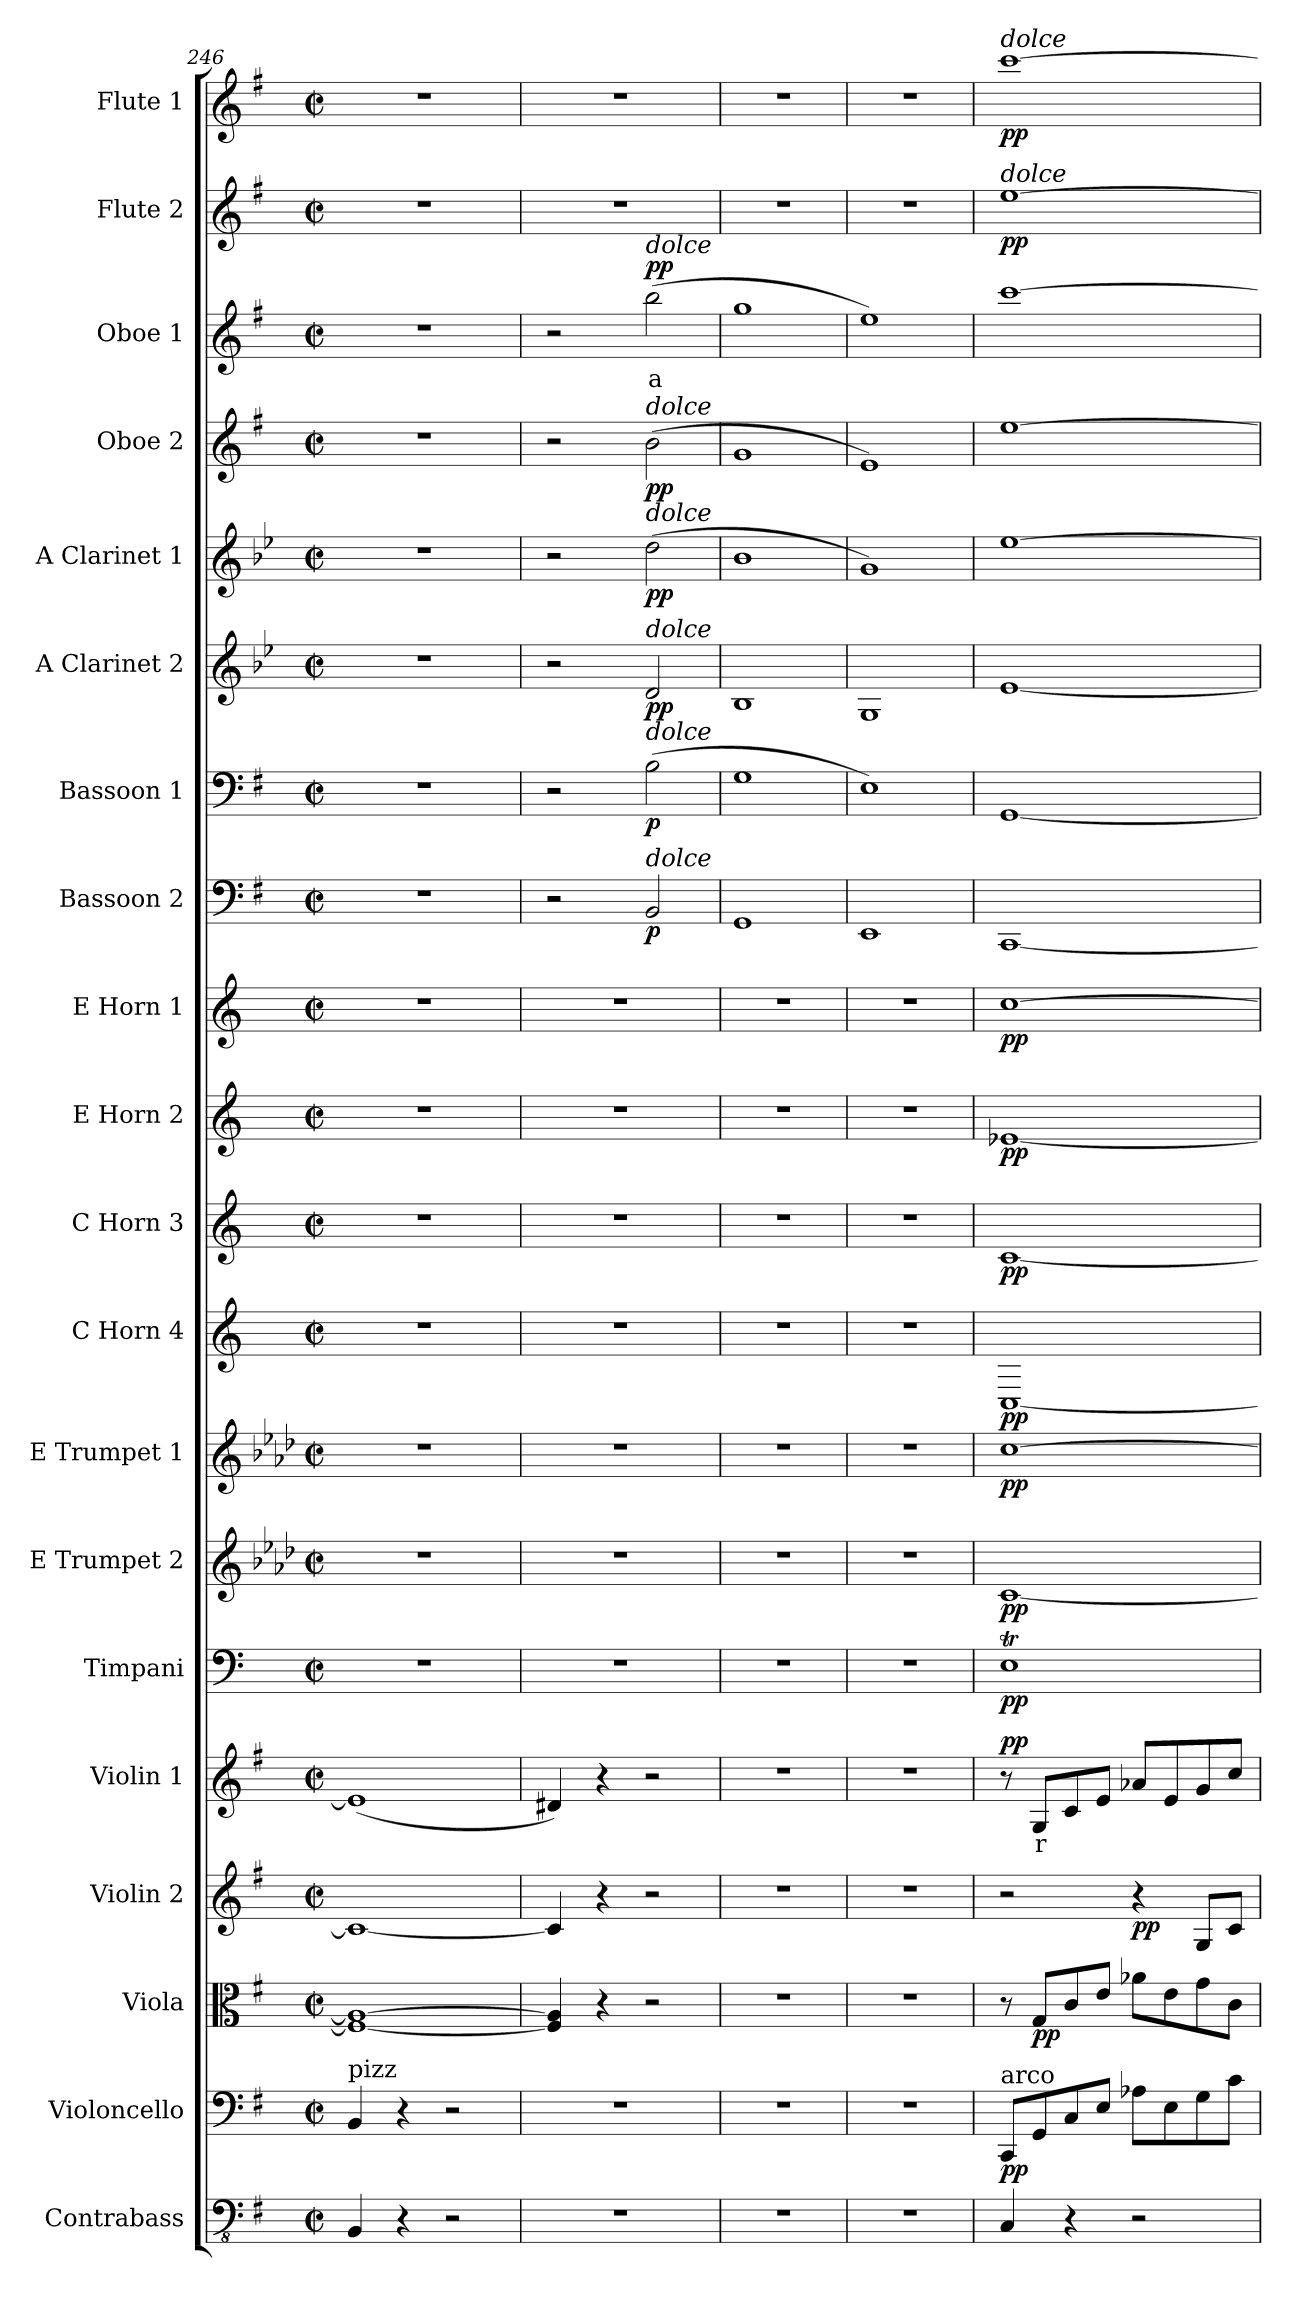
**kern	**kern	**dynam	**kern	**dynam	**kern	**dynam	**kern	**text	**dynam	**kern	**dynam	**kern	**dynam	**kern	**dynam	**kern	**dynam	**kern	**dynam	**kern	**dynam	**kern	**dynam	**kern	**dynam	**kern	**dynam	**kern	**dynam	**kern	**dynam	**kern	**dynam	**kern	**text	**dynam	**kern	**dynam	**kern	**dynam
*part20	*part19	*part19	*part18	*part18	*part17	*part17	*part16	*part16	*part16	*part15	*part15	*part14	*part14	*part13	*part13	*part12	*part12	*part11	*part11	*part10	*part10	*part9	*part9	*part8	*part8	*part7	*part7	*part6	*part6	*part5	*part5	*part4	*part4	*part3	*part3	*part3	*part2	*part2	*part1	*part1
*staff20	*staff19	*staff19	*staff18	*staff18	*staff17	*staff17	*staff16	*staff16	*staff16	*staff15	*staff15	*staff14	*staff14	*staff13	*staff13	*staff12	*staff12	*staff11	*staff11	*staff10	*staff10	*staff9	*staff9	*staff8	*staff8	*staff7	*staff7	*staff6	*staff6	*staff5	*staff5	*staff4	*staff4	*staff3	*staff3	*staff3	*staff2	*staff2	*staff1	*staff1
*I"Contrabass	*I"Violoncello	*	*I"Viola	*	*I"Violin 2	*	*I"Violin 1	*	*	*I"Timpani	*	*I"E Trumpet 2	*	*I"E Trumpet 1	*	*I"C Horn 4	*	*I"C Horn 3	*	*I"E Horn 2	*	*I"E Horn 1	*	*I"Bassoon 2	*	*I"Bassoon 1	*	*I"A Clarinet 2	*	*I"A Clarinet 1	*	*I"Oboe 2	*	*I"Oboe 1	*	*	*I"Flute 2	*	*I"Flute 1	*
*I'Cb	*I'Vc	*	*I'Vla	*	*I'Vln 2	*	*I'Vln 1	*	*	*I'Timp	*	*I'Tpt 2	*	*I'Tpt 1	*	*I'Hn 4	*	*I'Hn 3	*	*I'Hn 2	*	*I'Hn 1	*	*I'Bsn 2	*	*I'Bsn 1	*	*I'Cl 2	*	*I'Cl 1	*	*I'Ob 2	*	*I'Ob 1	*	*	*I'Fl 2	*	*I'Fl 1	*
*clefFv4	*clefF4	*	*clefC3	*	*clefG2	*	*clefG2	*	*	*clefF4	*	*clefG2	*	*clefG2	*	*clefG2	*	*clefG2	*	*clefG2	*	*clefG2	*	*clefF4	*	*clefF4	*	*clefG2	*	*clefG2	*	*clefG2	*	*clefG2	*	*	*clefG2	*	*clefG2	*
*	*	*	*	*	*	*	*	*	*	*	*	*ITrd-2c-4	*	*ITrd-2c-4	*	*ITrd7c12	*	*ITrd7c12	*	*ITrd5c8	*	*ITrd5c8	*	*	*	*	*	*ITrd2c3	*	*ITrd2c3	*	*	*	*	*	*	*	*	*	*
*k[f#]	*k[f#]	*	*k[f#]	*	*k[f#]	*	*k[f#]	*	*	*k[]	*	*k[]	*	*k[]	*	*k[]	*	*k[]	*	*k[f#c#g#d#]	*	*k[f#c#g#d#]	*	*k[f#]	*	*k[f#]	*	*k[f#]	*	*k[f#]	*	*k[f#]	*	*k[f#]	*	*	*k[f#]	*	*k[f#]	*
*M2/2	*M2/2	*	*M2/2	*	*M2/2	*	*M2/2	*	*	*M2/2	*	*M2/2	*	*M2/2	*	*M2/2	*	*M2/2	*	*M2/2	*	*M2/2	*	*M2/2	*	*M2/2	*	*M2/2	*	*M2/2	*	*M2/2	*	*M2/2	*	*	*M2/2	*	*M2/2	*
*met(c|)	*met(c|)	*	*met(c|)	*	*met(c|)	*	*met(c|)	*	*	*met(c|)	*	*met(c|)	*	*met(c|)	*	*met(c|)	*	*met(c|)	*	*met(c|)	*	*met(c|)	*	*met(c|)	*	*met(c|)	*	*met(c|)	*	*met(c|)	*	*met(c|)	*	*met(c|)	*	*	*met(c|)	*	*met(c|)	*
=246	=246	=246	=246	=246	=246	=246	=246	=246	=246	=246	=246	=246	=246	=246	=246	=246	=246	=246	=246	=246	=246	=246	=246	=246	=246	=246	=246	=246	=246	=246	=246	=246	=246	=246	=246	=246	=246	=246	=246	=246
!	!LO:TX:a:t=pizz	!	!	!	!	!	!	!	!	!	!	!	!	!	!	!	!	!	!	!	!	!	!	!	!	!	!	!	!	!	!	!	!	!	!	!	!	!	!	!
4BBB/	4BB/	.	1F#_ 1A_	.	1c_	.	(1e]	.	.	1r	.	1r	.	1r	.	1r	.	1r	.	1r	.	1r	.	1r	.	1r	.	1r	.	1r	.	1r	.	1r	.	.	1r	.	1r	.
4r	4r	.	.	.	.	.	.	.	.	.	.	.	.	.	.	.	.	.	.	.	.	.	.	.	.	.	.	.	.	.	.	.	.	.	.	.	.	.	.	.
2r	2r	.	.	.	.	.	.	.	.	.	.	.	.	.	.	.	.	.	.	.	.	.	.	.	.	.	.	.	.	.	.	.	.	.	.	.	.	.	.	.
=247	=247	=247	=247	=247	=247	=247	=247	=247	=247	=247	=247	=247	=247	=247	=247	=247	=247	=247	=247	=247	=247	=247	=247	=247	=247	=247	=247	=247	=247	=247	=247	=247	=247	=247	=247	=247	=247	=247	=247	=247
1r	1r	.	4F#/] 4A/]	.	4c/]	.	4d#X/)	.	.	1r	.	1r	.	1r	.	1r	.	1r	.	1r	.	1r	.	2r	.	2r	.	2r	.	2r	.	2r	.	2r	.	.	1r	.	1r	.
.	.	.	4r	.	4r	.	4r	.	.	.	.	.	.	.	.	.	.	.	.	.	.	.	.	.	.	.	.	.	.	.	.	.	.	.	.	.	.	.	.	.
!	!	!	!	!	!	!	!	!	!	!	!	!	!	!	!	!	!	!	!	!	!	!	!	!	!	!	!	!	!	!	!	!	!	!LO:TX:i:t=dolce	!	!	!	!	!	!
!	!	!	!	!	!	!	!	!	!	!	!	!	!	!	!	!	!	!	!	!	!	!	!	!	!	!	!	!	!	!	!	!LO:TX:i:t=dolce	!	!	!	!	!	!	!	!
!	!	!	!	!	!	!	!	!	!	!	!	!	!	!	!	!	!	!	!	!	!	!	!	!	!	!	!	!	!	!LO:TX:i:t=dolce	!	!	!	!	!	!	!	!	!	!
!	!	!	!	!	!	!	!	!	!	!	!	!	!	!	!	!	!	!	!	!	!	!	!	!	!	!	!	!LO:TX:i:t=dolce	!	!	!	!	!	!	!	!	!	!	!	!
!	!	!	!	!	!	!	!	!	!	!	!	!	!	!	!	!	!	!	!	!	!	!	!	!	!	!LO:TX:i:t=dolce	!	!	!	!	!	!	!	!	!	!	!	!	!	!
!	!	!	!	!	!	!	!	!	!	!	!	!	!	!	!	!	!	!	!	!	!	!	!	!LO:TX:i:t=dolce	!	!	!	!	!	!	!	!	!	!	!	!	!	!	!	!
!	!	!	!	!	!	!	!	!	!	!	!	!	!	!	!	!	!	!	!	!	!	!	!	!	!LO:DY:b	!	!LO:DY:b	!	!LO:DY:b	!	!LO:DY:b	!	!LO:DY:b	!	!LO:LY:color=#FF0000	!LO:DY:b	!	!	!	!
.	.	.	2r	.	2r	.	2r	.	.	.	.	.	.	.	.	.	.	.	.	.	.	.	.	2BB/	p	(2B\	p	2B/	pp	(2b\	pp	(2b\	pp	(2bb\	a	pp	.	.	.	.
=248	=248	=248	=248	=248	=248	=248	=248	=248	=248	=248	=248	=248	=248	=248	=248	=248	=248	=248	=248	=248	=248	=248	=248	=248	=248	=248	=248	=248	=248	=248	=248	=248	=248	=248	=248	=248	=248	=248	=248	=248
1r	1r	.	1r	.	1r	.	1r	.	.	1r	.	1r	.	1r	.	1r	.	1r	.	1r	.	1r	.	1GG	.	1G	.	1G	.	1g	.	1g	.	1gg	.	.	1r	.	1r	.
=249	=249	=249	=249	=249	=249	=249	=249	=249	=249	=249	=249	=249	=249	=249	=249	=249	=249	=249	=249	=249	=249	=249	=249	=249	=249	=249	=249	=249	=249	=249	=249	=249	=249	=249	=249	=249	=249	=249	=249	=249
1r	1r	.	1r	.	1r	.	1r	.	.	1r	.	1r	.	1r	.	1r	.	1r	.	1r	.	1r	.	1EE	.	1E)	.	1E	.	1e)	.	1e)	.	1ee)	.	.	1r	.	1r	.
=250	=250	=250	=250	=250	=250	=250	=250	=250	=250	=250	=250	=250	=250	=250	=250	=250	=250	=250	=250	=250	=250	=250	=250	=250	=250	=250	=250	=250	=250	=250	=250	=250	=250	=250	=250	=250	=250	=250	=250	=250
!	!	!	!	!	!	!	!	!	!	!	!	!	!	!	!	!	!	!	!	!	!	!	!	!	!	!	!	!	!	!	!	!	!	!	!	!	!	!	!LO:TX:i:t=dolce	!
!	!	!	!	!	!	!	!	!	!	!	!	!	!	!	!	!	!	!	!	!	!	!	!	!	!	!	!	!	!	!	!	!	!	!	!	!	!LO:TX:i:t=dolce	!	!	!
!	!LO:TX:a:t=arco	!	!	!	!	!	!	!	!	!	!	!	!	!	!	!	!	!	!	!	!	!	!	!	!	!	!	!	!	!	!	!	!	!	!	!	!	!	!	!
!	!	!LO:DY:b	!	!	!	!	!	!	!LO:DY:b	!	!LO:DY:b	!	!LO:DY:b	!	!LO:DY:b	!	!LO:DY:b	!	!LO:DY:b	!	!LO:DY:b	!	!LO:DY:b	!	!	!	!	!	!	!	!	!	!	!	!	!	!	!LO:DY:b	!	!LO:DY:b
4CC/	8CC/L	pp	8r	.	2r	.	8r	.	pp	1Et	pp	[1e	pp	[1ee	pp	[1CC	pp	[1C	pp	[1Gn	pp	[1e	pp	[1CC	.	[1GG	.	[1c	.	[1cc	.	[1ee	.	[1ccc	.	.	[1ee	pp	[1ccc	pp
!	!	!	!	!LO:DY:b	!	!	!	!LO:LY:color=#FF0000	!	!	!	!	!	!	!	!	!	!	!	!	!	!	!	!	!	!	!	!	!	!	!	!	!	!	!	!	!	!	!	!
.	8GG/	.	8G/L	pp	.	.	8G/L	r	.	.	.	.	.	.	.	.	.	.	.	.	.	.	.	.	.	.	.	.	.	.	.	.	.	.	.	.	.	.	.	.
4r	8C/	.	8c/	.	.	.	8c/	.	.	.	.	.	.	.	.	.	.	.	.	.	.	.	.	.	.	.	.	.	.	.	.	.	.	.	.	.	.	.	.	.
.	8E/J	.	8e/J	.	.	.	8e/J	.	.	.	.	.	.	.	.	.	.	.	.	.	.	.	.	.	.	.	.	.	.	.	.	.	.	.	.	.	.	.	.	.
!	!	!	!	!	!	!LO:DY:b	!	!	!	!	!	!	!	!	!	!	!	!	!	!	!	!	!	!	!	!	!	!	!	!	!	!	!	!	!	!	!	!	!	!
2r	8A-X\L	.	8a-X\L	.	4r	pp	8a-X/L	.	.	.	.	.	.	.	.	.	.	.	.	.	.	.	.	.	.	.	.	.	.	.	.	.	.	.	.	.	.	.	.	.
.	8E\	.	8e\	.	.	.	8e/	.	.	.	.	.	.	.	.	.	.	.	.	.	.	.	.	.	.	.	.	.	.	.	.	.	.	.	.	.	.	.	.	.
.	8G\	.	8g\	.	8G/L	.	8g/	.	.	.	.	.	.	.	.	.	.	.	.	.	.	.	.	.	.	.	.	.	.	.	.	.	.	.	.	.	.	.	.	.
.	8c\J	.	8c\J	.	8c/J	.	8cc/J	.	.	.	.	.	.	.	.	.	.	.	.	.	.	.	.	.	.	.	.	.	.	.	.	.	.	.	.	.	.	.	.	.
=	=	=	=	=	=	=	=	=	=	=	=	=	=	=	=	=	=	=	=	=	=	=	=	=	=	=	=	=	=	=	=	=	=	=	=	=	=	=	=	=
*-	*-	*-	*-	*-	*-	*-	*-	*-	*-	*-	*-	*-	*-	*-	*-	*-	*-	*-	*-	*-	*-	*-	*-	*-	*-	*-	*-	*-	*-	*-	*-	*-	*-	*-	*-	*-	*-	*-	*-	*-
